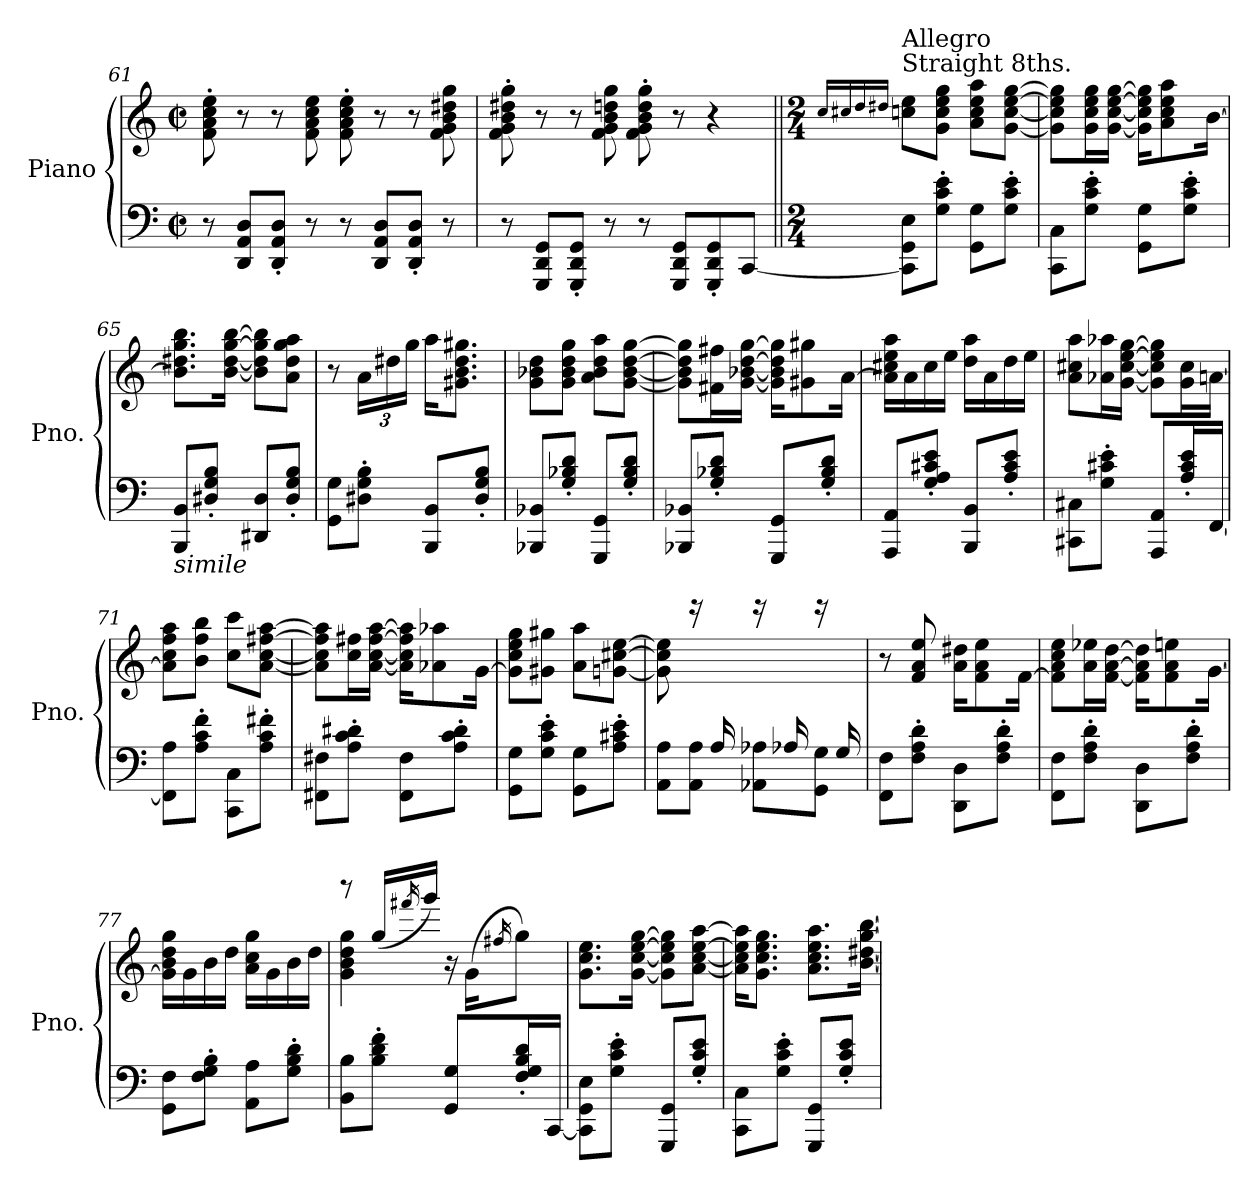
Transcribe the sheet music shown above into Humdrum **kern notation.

**kern	**kern
*part1	*part1
*staff2	*staff1
*I"Piano	*
*I'Pno.	*
*clefF4	*clefG2
*k[]	*k[]
*M2/2	*M2/2
*met(c|)	*met(c|)
=61	=61
8r	8f\' 8a\' 8cc\' 8ee\'
8DD/ 8AA/ 8D/L	8r
8DD/' 8AA/' 8D/'J	8r
8r	8f\ 8a\ 8cc\ 8ee\
8r	8f\' 8a\' 8cc\' 8ee\'
8DD/ 8AA/ 8D/L	8r
8DD/' 8AA/' 8D/'J	8r
8r	8f\ 8g\ 8b\ 8dd#X\ 8gg\
=62	=62
8r	8f\' 8g\' 8b\' 8dd#X\' 8gg\'
8GGG/ 8DD/ 8GG/L	8r
8GGG/' 8DD/' 8GG/'J	8r
8r	8f\ 8g\ 8b\ 8ddn\ 8gg\
8r	8f\' 8g\' 8b\' 8dd\' 8gg\'
8GGG/ 8DD/ 8GG/L	8r
8GGG/' 8DD/' 8GG/'	4r
[8CC/J	.
!!LO:LB:g=z
=63||	=63||
*M2/4	*M2/4
*	*MM135
.	16qcc/LL
.	16qcc#X/
.	16qdd/
.	16qdd#X/JJ
!	!LO:TX:t=Straight 8ths.
!	!LO:TX:a:t=Allegro
8CC\] 8GG\ 8E\L	8ccn\ 8ee\L
8G\' 8c\' 8e\'J	8g\ 8cc\ 8ee\ 8gg\J
8GG\ 8G\L	8a\ 8cc\ 8ee\ 8aa\L
8G\' 8c\' 8e\'J	[8g\ [8cc\ [8ee\ [8gg\J
=64	=64
8CC\ 8C\L	8g\] 8cc\] 8ee\] 8gg\]L
8G\' 8c\' 8e\'J	16g\ 16cc\ 16ee\ 16gg\L
.	[16g\ [16cc\ [16ee\ [16gg\JJ
8GG\ 8G\L	16g\] 16cc\] 16ee\] 16gg\]KL
.	8a\ 8cc\ 8ee\ 8aa\
8G\' 8c\' 8e\'J	.
.	[16b\Jk
=65	=65
!LO:TX:b:i:t=simile	!
8BBB/ 8BB/L	8.b\] 8.dd#X\ 8.gg\ 8.bb\L
8D#X/' 8G/' 8B/'J	.
.	[16b\ [16dd#\ [16gg\ [16bb\Jk
8DD#X/ 8D#/L	8b\] 8dd#\] 8gg\] 8bb\]L
8D#/' 8G/' 8B/'J	8a\ 8dd#\ 8gg\ 8aa\J
=66	=66
8GG\ 8G\L	8r
*	*Xbrackettup
8D#X\' 8G\' 8B\'J	24a\LL
.	24dd#X\
.	24gg\JJ
8BBB/ 8BB/L	16aa\KL
.	8.g#X\ 8.b\ 8.dd#\ 8.gg#X\J
8D#/' 8G/' 8B/'J	.
=67	=67
8BBB-X/ 8BB-X/L	8g\ 8b-X\ 8dd\L
8G/' 8B-X/' 8d/'J	8g\ 8b-\ 8dd\ 8gg\J
8GGG/ 8GG/L	8a\ 8b-\ 8dd\ 8aa\L
8G/' 8B-/' 8d/'J	[8g\ [8b-\ [8dd\ [8gg\J
!!LO:PB:g=z
=68	=68
8BBB-X/ 8BB-X/L	8g\] 8b-\] 8dd\] 8gg\]L
8G/' 8B-X/' 8d/'J	16f#X\ 16ff#X\L
.	[16g\ [16b-X\ [16dd\ [16gg\JJ
8GGG/ 8GG/L	16g\] 16b-\] 16dd\] 16gg\]KL
.	8g#X\ 8gg#X\
8G/' 8B-/' 8d/'J	.
.	[16a\Jk
=69	=69
8AAA/ 8AA/L	16a\] 16cc#X\ 16ee\ 16aa\LL
.	16a\
8G/' 8A/' 8c#X/' 8e/'J	16cc#\
.	16ee\JJ
8BBB/ 8BB/L	16dd\ 16aa\LL
.	16a\
8A/' 8c#/' 8e/'J	16dd\
.	16ee\JJ
=70	=70
8CC#X\ 8C#X\L	8a\ 8cc#X\ 8aa\L
8G\' 8c#X\' 8e\'J	16a-X\ 16aa-X\L
.	[16g\ [16cc#\ [16ee\ [16gg\JJ
8AAA/ 8AA/L	8g\] 8cc#\] 8ee\] 8gg\]L
16A/' 16c#/' 16e/'L	16g\ 16cc#\L
[16FF/JJ	[16an\JJ
=71	=71
8FF\] 8A\L	8a\] 8cc\ 8ff\ 8aa\L
8A\' 8c\' 8f\'J	8b\ 8ff\ 8bb\J
8CC\ 8C\L	8cc\ 8ccc\L
8A\' 8c\' 8f#X\'J	[8a\ [8cc\ [8ff#X\ [8aa\J
!!LO:LB:g=z
=72	=72
8FF#X\ 8F#X\L	8a\] 8cc\] 8ff#\] 8aa\]L
8A\' 8c\' 8d#X\'J	16cc\ 16ff#X\L
.	[16a\ [16cc\ [16ff#\ [16aa\JJ
8FF#\ 8F#\L	16a\] 16cc\] 16ff#\] 16aa\]KL
.	8a-X\ 8aa-X\
8A\' 8c\' 8d#\'J	.
.	[16g\Jk
=73	=73
8GG\ 8G\L	8g\] 8cc\ 8ee\ 8gg\L
8G\' 8c\' 8e\'J	8g#X\ 8gg#X\J
8GG\ 8G\L	8a\ 8aa\L
8A\' 8c#X\' 8e\'J	[8gn\ [8cc#X\ [8ee\J
=74	=74
*^	*
8.ryy	8AA\ 8A\L	8g\] 8cc#\] 8ee\]
.	8AA\ 8A\J	16reee
16A/	.	16ryy
16ryy	8AA-X\ 8A-X\L	16reee
16A-X/	.	16ryy
16ryy	8GG\ 8G\J	16reee
16G/	.	16ryy
*v	*v	*
=75	=75
8FF\ 8F\L	8r
8F\' 8A\' 8d\'J	8f/ 8a/ 8ee/
8DD\ 8D\L	16a\ 16dd#X\KL
.	8f\ 8a\ 8ee\
8F\' 8A\' 8d\'J	.
.	[16f\Jk
!!LO:LB:g=z
=76	=76
8FF\ 8F\L	8f\] 8a\ 8cc\ 8ee\L
8F\' 8A\' 8d\'J	16a\ 16ee-X\L
.	[16f\ [16a\ [16dd\JJ
8DD\ 8D\L	16f\] 16a\] 16dd\]KL
.	8f\ 8a\ 8een\
8F\' 8A\' 8d\'J	.
.	[16g\Jk
=77	=77
8GG\ 8F\L	16g\] 16b\ 16dd\ 16gg\LL
.	16g\
8F\' 8G\' 8B\'J	16b\
.	16dd\JJ
8AA\ 8A\L	16a\ 16cc\ 16gg\LL
.	16g\
8G\' 8B\' 8d\'J	16b\
.	16dd\JJ
=78	=78
*	*^
8BB\ 8B\L	4g\ 4b\ 4dd\ 4gg\	8rbbb
8B\' 8d\' 8f\'J	.	(<16gg/LL
.	.	16qfff#X/
.	.	16ggg/JJ)
8GG/ 8G/L	16r	4ryy
.	(<16g\KL	.
.	16qff#X/	.
16F/' 16G/' 16B/' 16d/'L	8gg\J)	.
[16CC/JJ	.	.
*	*v	*v
=79	=79
8CC\] 8GG\ 8E\L	8.g\ 8.cc\ 8.ee\L
8G\' 8c\' 8e\'J	.
.	[16g\ [16cc\ [16ee\ [16gg\Jk
8GGG/ 8GG/L	8g\] 8cc\] 8ee\] 8gg\]L
8G/' 8c/' 8e/'J	[8a\ [8cc\ [8ee\ [8aa\J
=80	=80
8CC\ 8C\L	16a\] 16cc\] 16ee\] 16aa\]KL
.	8.g\ 8.cc\ 8.ee\ 8.gg\J
8G\' 8c\' 8e\'J	.
8GGG/ 8GG/L	8.a\ 8.cc\ 8.ee\ 8.aa\L
8G/' 8c/' 8e/'J	.
.	[16b\ [16dd#X\ [16gg\ [16bb\Jk
=	=
*-	*-
